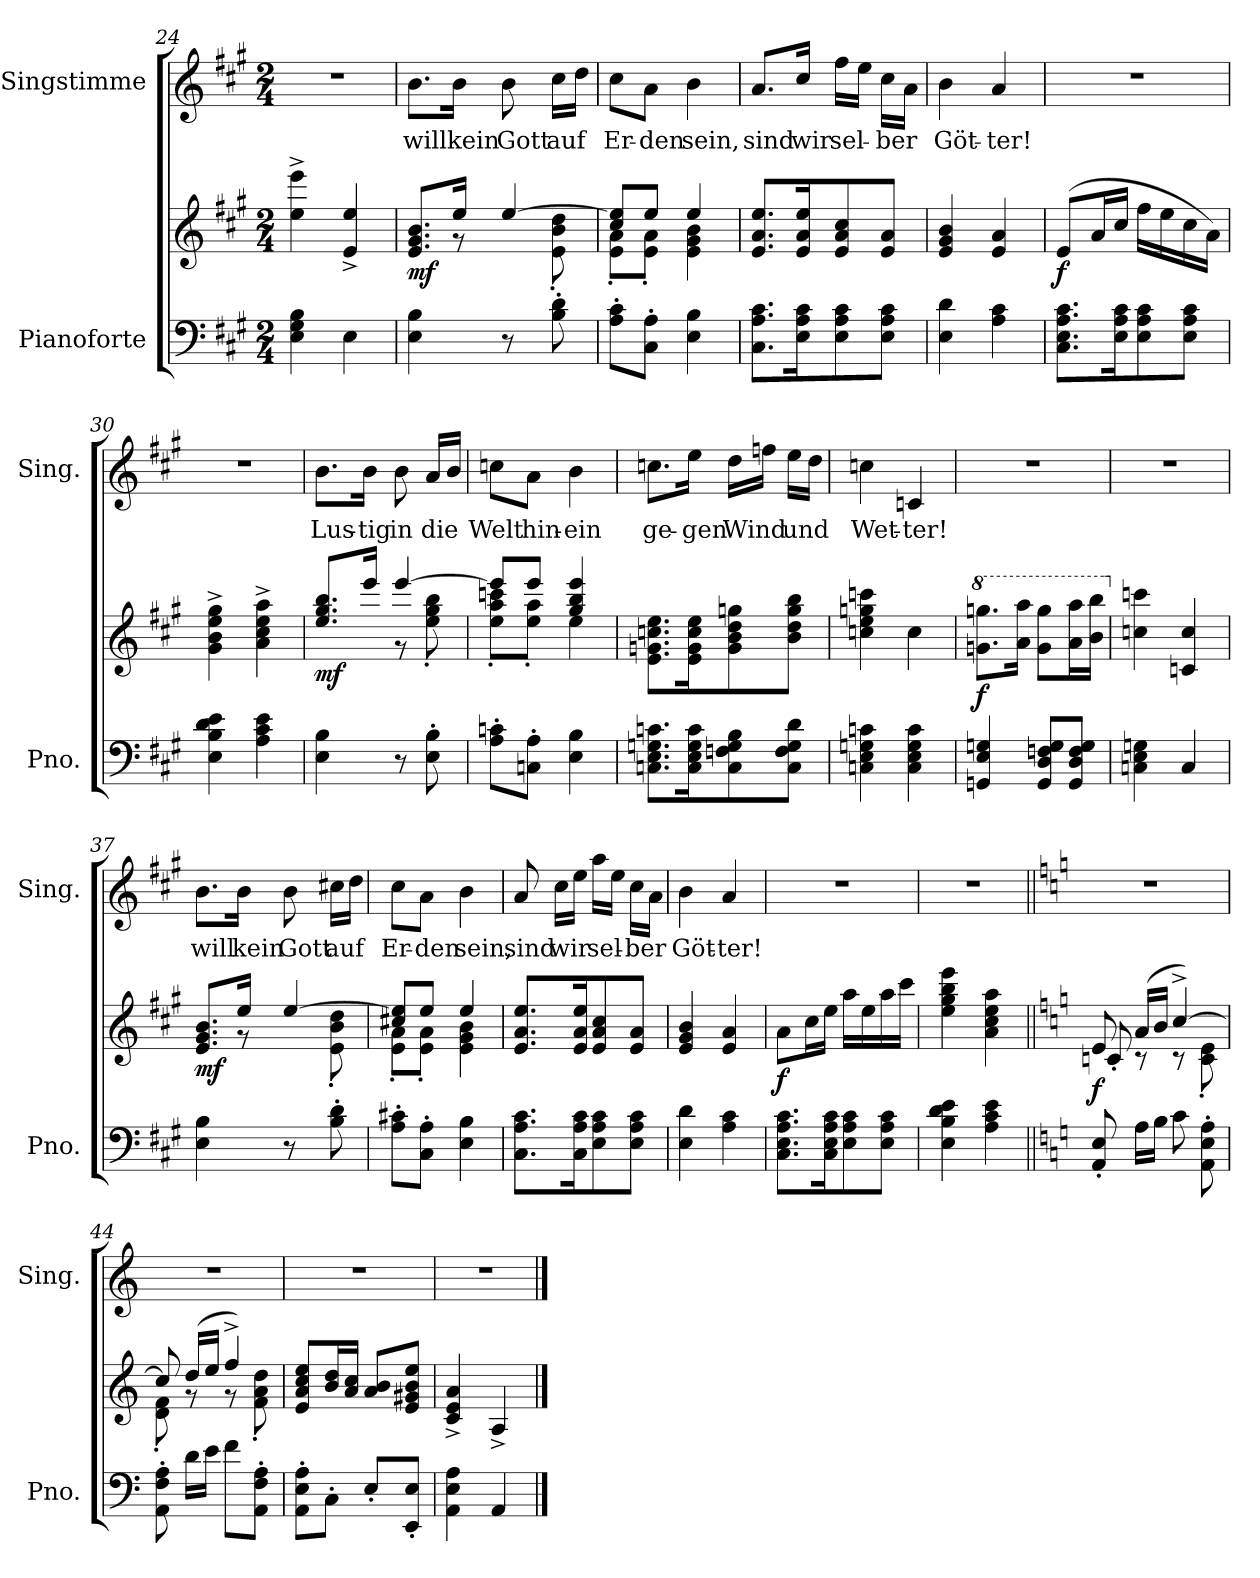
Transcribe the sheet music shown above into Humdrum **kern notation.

**kern	**kern	**dynam	**kern	**text
*part2	*part2	*part2	*part1	*part1
*staff3	*staff2	*staff2/3	*staff1	*staff1
*I"Pianoforte	*	*	*I"Singstimme	*
*I'Pno.	*	*	*I'Sing.	*
*clefF4	*clefG2	*	*clefG2	*
*k[f#c#g#]	*k[f#c#g#]	*	*k[f#c#g#]	*
*M2/4	*M2/4	*	*M2/4	*
=24	=24	=24	=24	=24
4E\ 4G#\ 4B\	4ee\^ 4eee\^	.	2r	.
4E\	4e/^ 4ee/^	.	.	.
!!LO:LB:g=z
=25	=25	=25	=25	=25
*	*^	*	*	*
!	!	!	!LO:DY:b	!	!LO:LY:b
4E\ 4B\	8.e/ 8.g#/ 8.b/L	8.reyy	mf	8.b\L	will
!	!	!	!	!	!LO:LY:b
.	16ee/Jk	8r	.	16b\Jk	kein
!	!	!	!	!	!LO:LY:b
8r	[4ee/	.	.	8b\	Gott
.	.	16rgyy	.	.	.
!	!	!	!	!	!LO:LY:b
8B\' 8d\'	.	8e\' 8b\' 8dd\'	.	16cc#\LL	auf
.	.	.	.	16dd\JJ	.
=26	=26	=26	=26	=26	=26
!	!	!	!	!	!LO:LY:b
8A\' 8c#\'L	8cc#/ 8ee/]L	8e\' 8a\'L	.	8cc#\L	Er-
!	!	!	!	!	!LO:LY:b
8C#\' 8A\'J	8ee/J	8e\' 8a\'J	.	8a\J	-den
!	!	!	!	!	!LO:LY:b
4E\ 4B\	4ee/	4e\ 4g#\ 4b\	.	4b\	sein,
=27	=27	=27	=27	=27	=27
!	!	!	!	!	!LO:LY:b
*	*v	*v	*	*	*
8.C#\ 8.A\ 8.c#\L	8.e/ 8.a/ 8.ee/L	.	8.a/L	sind
!	!	!	!	!LO:LY:b
16E\ 16A\ 16c#\K	16e/ 16a/ 16ee/K	.	16cc#/Jk	wir
!	!	!	!	!LO:LY:b
8E\ 8A\ 8c#\	8e/ 8a/ 8cc#/	.	16ff#\LL	sel-
.	.	.	16ee\JJ	.
!	!	!	!	!LO:LY:b
8E\ 8A\ 8c#\J	8e/ 8a/J	.	16cc#\LL	-ber
.	.	.	16a\JJ	.
=28	=28	=28	=28	=28
!	!	!	!	!LO:LY:b
4E\ 4d\	4e/ 4g#/ 4b/	.	4b\	Göt-
!	!	!	!	!LO:LY:b
4A\ 4c#\	4e/ 4a/	.	4a/	-ter!
=29	=29	=29	=29	=29
!	!	!LO:DY:b	!	!
8.C#\ 8.E\ 8.A\ 8.c#\L	(>8e/L	f	2r	.
.	16a/L	.	.	.
16E\ 16A\ 16c#\K	16cc#/JJ	.	.	.
8E\ 8A\ 8c#\	16ff#\LL	.	.	.
.	16ee\	.	.	.
8E\ 8A\ 8c#\J	16cc#\	.	.	.
.	16a\JJ)	.	.	.
=30	=30	=30	=30	=30
4E\ 4B\ 4d\ 4e\	4g#\^ 4b\^ 4ee\^ 4gg#\^	.	2r	.
4A\ 4c#\ 4e\	4a\^ 4cc#\^ 4ee\^ 4aa\^	.	.	.
!!LO:LB:g=z
=31	=31	=31	=31	=31
*	*^	*	*	*
!	!	!	!LO:DY:b	!	!LO:LY:b
4E\ 4B\	8.ee/ 8.gg#/ 8.bb/L	4ryy	mf	8.b\L	Lus-
!	!	!	!	!	!LO:LY:b
.	16eee/Jk	.	.	16b\Jk	-tig
!	!	!	!	!	!LO:LY:b
8r	[4eee/	8r	.	8b\	in
!	!	!	!	!	!LO:LY:b
8E\' 8B\'	.	8ee\' 8gg#\' 8bb\'	.	16a/LL	die
.	.	.	.	16b/JJ	.
=32	=32	=32	=32	=32	=32
!	!	!	!	!	!LO:LY:b
8A\' 8cn\'L	8eee/L]	8ee\' 8aa\' 8cccn\'L	.	8ccn\L	Welt
!	!	!	!	!	!LO:LY:b
8Cn\' 8A\'J	8eee/J	8ee\' 8aa\'J	.	8a\J	hin-
!	!	!	!	!	!LO:LY:b
4E\ 4B\	4gg#/ 4bb/ 4eee/	4ee\	.	4b\	-ein
=33	=33	=33	=33	=33	=33
!	!	!	!	!	!LO:LY:b
*	*v	*v	*	*	*
8.Cn\ 8.E\ 8.Gn\ 8.cn\L	8.e\ 8.gn\ 8.ccn\ 8.ee\L	.	8.ccn\L	ge-
!	!	!	!	!LO:LY:b
16C\ 16E\ 16G\ 16c\K	16e\ 16g\ 16cc\ 16ee\K	.	16ee\Jk	-gen
!	!	!	!	!LO:LY:b
8C\ 8Fn\ 8G\ 8B\	8g\ 8b\ 8dd\ 8ggn\	.	16dd\LL	Wind
.	.	.	16ffn\JJ	.
!	!	!	!	!LO:LY:b
8C\ 8F\ 8G\ 8d\J	8b\ 8dd\ 8gg\ 8bb\J	.	16ee\LL	und
.	.	.	16dd\JJ	.
=34	=34	=34	=34	=34
!	!	!	!	!LO:LY:b
4Cn\ 4E\ 4Gn\ 4cn\	4ccn\ 4ee\ 4ggn\ 4cccn\	.	4ccn\	Wet-
!	!	!	!	!LO:LY:b
4C\ 4E\ 4G\ 4c\	4cc\	.	4cn/	-ter!
=35	=35	=35	=35	=35
*	*8va	*	*	*
!	!	!LO:DY:b	!	!
4GGn/ 4E/ 4Gn/	8.ggn\ 8.gggn\L	f	2r	.
.	16aa\ 16aaa\Jk	.	.	.
8GG/ 8D/ 8Fn/ 8G/L	8gg\ 8ggg\L	.	.	.
8GG/ 8D/ 8F/ 8G/J	16aa\ 16aaa\L	.	.	.
.	16bb\ 16bbb\JJ	.	.	.
=36	=36	=36	=36	=36
*	*X8va	*	*	*
4Cn\ 4E\ 4Gn\	4ccn\ 4cccn\	.	2r	.
4C/	4cn/ 4cc/	.	.	.
!!LO:PB:g=z
=37	=37	=37	=37	=37
*	*^	*	*	*
!	!	!	!LO:DY:b	!	!LO:LY:b
4E\ 4B\	8.e/ 8.g#/ 8.b/L	8.reyy	mf	8.b\L	will
!	!	!	!	!	!LO:LY:b
.	16ee/Jk	8r	.	16b\Jk	kein
!	!	!	!	!	!LO:LY:b
8r	[4ee/	.	.	8b\	Gott
.	.	16rgyy	.	.	.
!	!	!	!	!	!LO:LY:b
8B\' 8d\'	.	8e\' 8b\' 8dd\'	.	16cc#X\LL	auf
.	.	.	.	16dd\JJ	.
=38	=38	=38	=38	=38	=38
!	!	!	!	!	!LO:LY:b
8A\' 8c#X\'L	8cc#X/ 8ee/]L	8e\' 8a\'L	.	8cc#\L	Er-
!	!	!	!	!	!LO:LY:b
8C#\' 8A\'J	8ee/J	8e\' 8a\'J	.	8a\J	-den
!	!	!	!	!	!LO:LY:b
4E\ 4B\	4ee/	4e\ 4g#\ 4b\	.	4b\	sein,
=39	=39	=39	=39	=39	=39
!	!	!	!	!	!LO:LY:b
*	*v	*v	*	*	*
8.C#\ 8.A\ 8.c#\L	8.e/ 8.a/ 8.ee/L	.	8a/	sind
!	!	!	!	!LO:LY:b
.	.	.	16cc#\LL	wir
16C#\ 16A\ 16c#\K	16e/ 16a/ 16ee/K	.	16ee\JJ	.
!	!	!	!	!LO:LY:b
8E\ 8A\ 8c#\	8e/ 8a/ 8cc#/	.	16aa\LL	sel-
.	.	.	16ee\JJ	.
!	!	!	!	!LO:LY:b
8E\ 8A\ 8c#\J	8e/ 8a/J	.	16cc#\LL	-ber
.	.	.	16a\JJ	.
=40	=40	=40	=40	=40
!	!	!	!	!LO:LY:b
4E\ 4d\	4e/ 4g#/ 4b/	.	4b\	Göt-
!	!	!	!	!LO:LY:b
4A\ 4c#\	4e/ 4a/	.	4a/	-ter!
=41	=41	=41	=41	=41
!	!	!LO:DY:b	!	!
8.C#\ 8.E\ 8.A\ 8.c#\L	8a\L	f	2r	.
.	16cc#\L	.	.	.
16C#\ 16E\ 16A\ 16c#\K	16ee\JJ	.	.	.
8E\ 8A\ 8c#\	16aa\LL	.	.	.
.	16ee\	.	.	.
8E\ 8A\ 8c#\J	16aa\	.	.	.
.	16ccc#\JJ	.	.	.
=42	=42	=42	=42	=42
4E\ 4B\ 4d\ 4e\	4ee\ 4gg#\ 4bb\ 4eee\	.	2r	.
4A\ 4c#\ 4e\	4a\ 4cc#\ 4ee\ 4aa\	.	.	.
!!LO:PB:g=z
=43||	=43||	=43||	=43||	=43||
*k[]	*k[]	*	*k[]	*
*	*^	*	*	*
!	!	!	!LO:DY:b	!	!
8AA/' 8E/'	8e/	8cn'/	f	2r	.
16A\LL	(>16a/LL	8r	.	.	.
16B\JJ	16b/JJ	.	.	.	.
8c\	[4cc^/)	8r	.	.	.
8AA\' 8E\' 8A\'	.	8c\' 8e\'	.	.	.
=44	=44	=44	=44	=44	=44
8AA\' 8F\' 8A\'	8cc/]	8d\' 8f\'	.	2r	.
16d\LL	(>16dd/LL	8r	.	.	.
16e\JJ	16ee/JJ	.	.	.	.
8f\L	4ff^/)	8r	.	.	.
8AA\' 8F\' 8A\'J	.	8f\' 8a\' 8dd\'	.	.	.
*	*v	*v	*	*	*
=45	=45	=45	=45	=45
8AA\' 8E\' 8A\'L	8e/ 8a/ 8cc/ 8ee/L	.	2r	.
8C'\J	16b/ 16dd/L	.	.	.
.	16a/ 16cc/JJ	.	.	.
8E'/L	8a/ 8b/L	.	.	.
8EE/' 8E/'J	8e/ 8g#X/ 8b/ 8ee/J	.	.	.
=46	=46	=46	=46	=46
4AA\ 4E\ 4A\	4c/^ 4e/^ 4a/^	.	2r	.
4AA/	4A^/	.	.	.
==	==	==	==	==
*-	*-	*-	*-	*-
